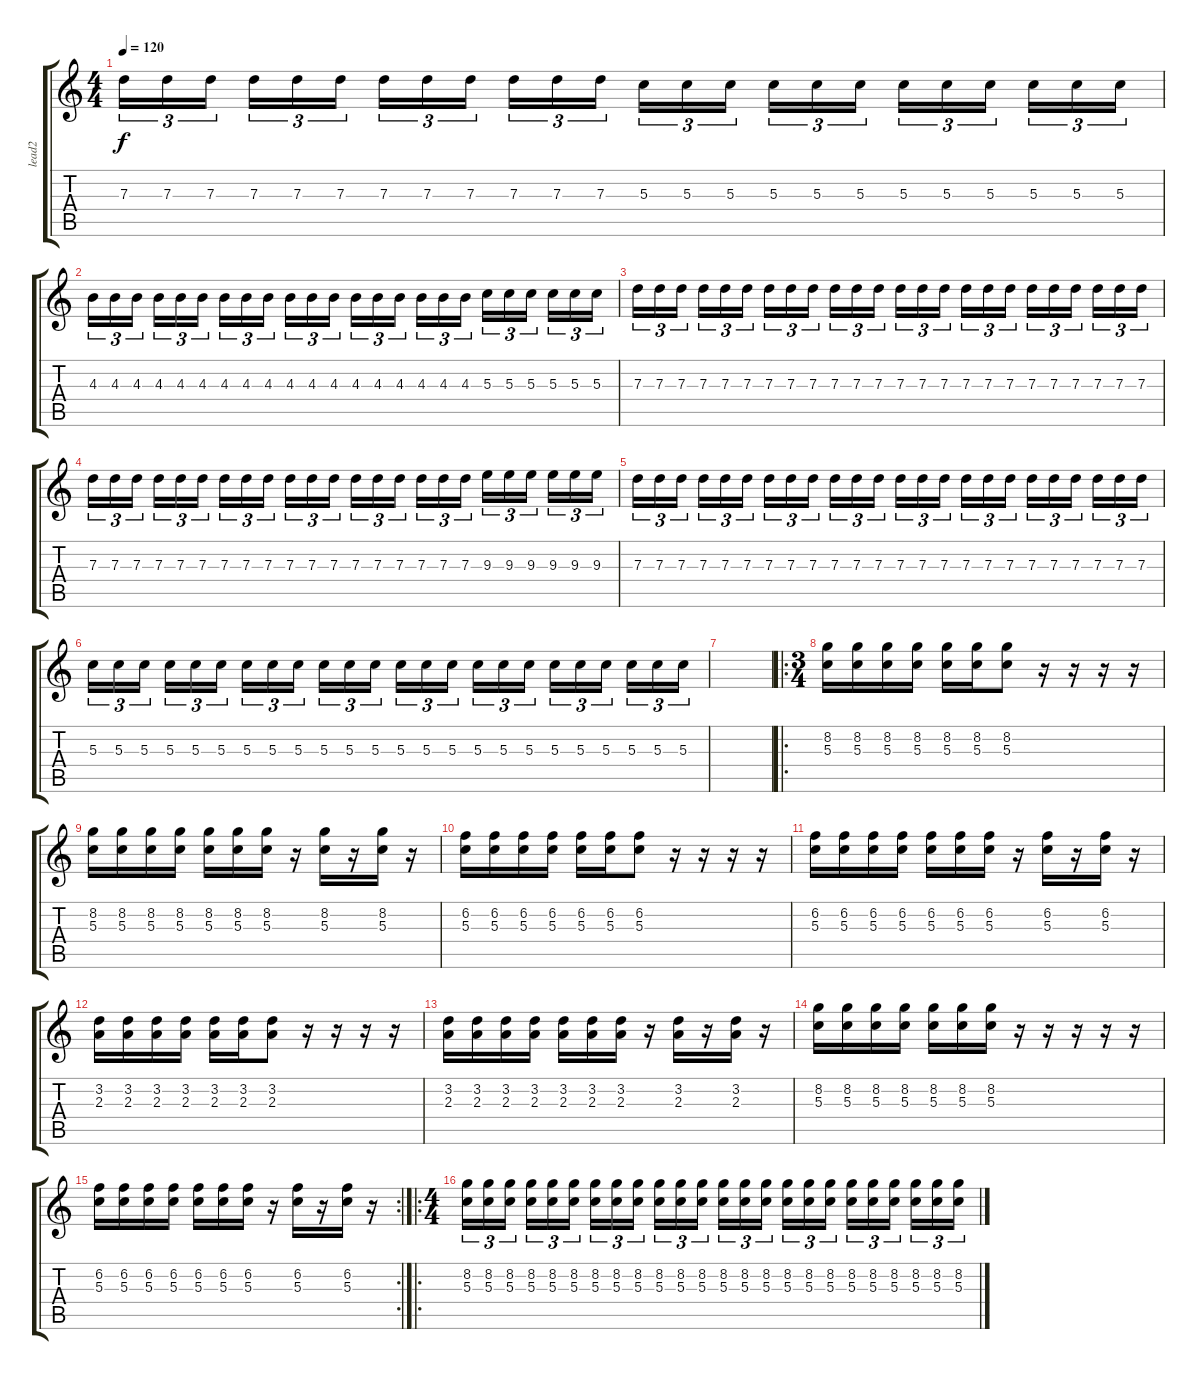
\track ("lead2" "lead2") {instrument distortionguitar}
\staff {score tabs}
\tuning (E4 B3 G3 D3 A2 D2) {hide}
\ts (4 4)
\tempo 120
\clef g2
\ks c
7.3.16{tu (3 2) dy f} 7.3.16{tu (3 2)} 7.3.16{tu (3 2) beam splitsecondary} 7.3.16{tu (3 2)} 7.3.16{tu (3 2)} 7.3.16{tu (3 2)} 7.3.16{tu (3 2)} 7.3.16{tu (3 2)} 7.3.16{tu (3 2) beam splitsecondary} 7.3.16{tu (3 2)} 7.3.16{tu (3 2)} 7.3.16{tu (3 2)} 5.3.16{tu (3 2)} 5.3.16{tu (3 2)} 5.3.16{tu (3 2) beam splitsecondary} 5.3.16{tu (3 2)} 5.3.16{tu (3 2)} 5.3.16{tu (3 2)} 5.3.16{tu (3 2)} 5.3.16{tu (3 2)} 5.3.16{tu (3 2) beam splitsecondary} 5.3.16{tu (3 2)} 5.3.16{tu (3 2)} 5.3.16{tu (3 2)} |
4.3.16{tu (3 2)} 4.3.16{tu (3 2)} 4.3.16{tu (3 2) beam splitsecondary} 4.3.16{tu (3 2)} 4.3.16{tu (3 2)} 4.3.16{tu (3 2)} 4.3.16{tu (3 2)} 4.3.16{tu (3 2)} 4.3.16{tu (3 2) beam splitsecondary} 4.3.16{tu (3 2)} 4.3.16{tu (3 2)} 4.3.16{tu (3 2)} 4.3.16{tu (3 2)} 4.3.16{tu (3 2)} 4.3.16{tu (3 2) beam splitsecondary} 4.3.16{tu (3 2)} 4.3.16{tu (3 2)} 4.3.16{tu (3 2)} 5.3.16{tu (3 2)} 5.3.16{tu (3 2)} 5.3.16{tu (3 2) beam splitsecondary} 5.3.16{tu (3 2)} 5.3.16{tu (3 2)} 5.3.16{tu (3 2)} |
7.3.16{tu (3 2)} 7.3.16{tu (3 2)} 7.3.16{tu (3 2) beam splitsecondary} 7.3.16{tu (3 2)} 7.3.16{tu (3 2)} 7.3.16{tu (3 2)} 7.3.16{tu (3 2)} 7.3.16{tu (3 2)} 7.3.16{tu (3 2) beam splitsecondary} 7.3.16{tu (3 2)} 7.3.16{tu (3 2)} 7.3.16{tu (3 2)} 7.3.16{tu (3 2)} 7.3.16{tu (3 2)} 7.3.16{tu (3 2) beam splitsecondary} 7.3.16{tu (3 2)} 7.3.16{tu (3 2)} 7.3.16{tu (3 2)} 7.3.16{tu (3 2)} 7.3.16{tu (3 2)} 7.3.16{tu (3 2) beam splitsecondary} 7.3.16{tu (3 2)} 7.3.16{tu (3 2)} 7.3.16{tu (3 2)} |
7.3.16{tu (3 2)} 7.3.16{tu (3 2)} 7.3.16{tu (3 2) beam splitsecondary} 7.3.16{tu (3 2)} 7.3.16{tu (3 2)} 7.3.16{tu (3 2)} 7.3.16{tu (3 2)} 7.3.16{tu (3 2)} 7.3.16{tu (3 2) beam splitsecondary} 7.3.16{tu (3 2)} 7.3.16{tu (3 2)} 7.3.16{tu (3 2)} 7.3.16{tu (3 2)} 7.3.16{tu (3 2)} 7.3.16{tu (3 2) beam splitsecondary} 7.3.16{tu (3 2)} 7.3.16{tu (3 2)} 7.3.16{tu (3 2)} 9.3.16{tu (3 2)} 9.3.16{tu (3 2)} 9.3.16{tu (3 2) beam splitsecondary} 9.3.16{tu (3 2)} 9.3.16{tu (3 2)} 9.3.16{tu (3 2)} |
7.3.16{tu (3 2)} 7.3.16{tu (3 2)} 7.3.16{tu (3 2) beam splitsecondary} 7.3.16{tu (3 2)} 7.3.16{tu (3 2)} 7.3.16{tu (3 2)} 7.3.16{tu (3 2)} 7.3.16{tu (3 2)} 7.3.16{tu (3 2) beam splitsecondary} 7.3.16{tu (3 2)} 7.3.16{tu (3 2)} 7.3.16{tu (3 2)} 7.3.16{tu (3 2)} 7.3.16{tu (3 2)} 7.3.16{tu (3 2) beam splitsecondary} 7.3.16{tu (3 2)} 7.3.16{tu (3 2)} 7.3.16{tu (3 2)} 7.3.16{tu (3 2)} 7.3.16{tu (3 2)} 7.3.16{tu (3 2) beam splitsecondary} 7.3.16{tu (3 2)} 7.3.16{tu (3 2)} 7.3.16{tu (3 2)} |
5.3.16{tu (3 2)} 5.3.16{tu (3 2)} 5.3.16{tu (3 2) beam splitsecondary} 5.3.16{tu (3 2)} 5.3.16{tu (3 2)} 5.3.16{tu (3 2)} 5.3.16{tu (3 2)} 5.3.16{tu (3 2)} 5.3.16{tu (3 2) beam splitsecondary} 5.3.16{tu (3 2)} 5.3.16{tu (3 2)} 5.3.16{tu (3 2)} 5.3.16{tu (3 2)} 5.3.16{tu (3 2)} 5.3.16{tu (3 2) beam splitsecondary} 5.3.16{tu (3 2)} 5.3.16{tu (3 2)} 5.3.16{tu (3 2)} 5.3.16{tu (3 2)} 5.3.16{tu (3 2)} 5.3.16{tu (3 2) beam splitsecondary} 5.3.16{tu (3 2)} 5.3.16{tu (3 2)} 5.3.16{tu (3 2)} |
|
\ro
\ts (3 4)
(8.2 5.3).16 (8.2 5.3).16 (8.2 5.3).16 (8.2 5.3).16 (8.2 5.3).16 (8.2 5.3).16 (8.2 5.3).8 r.16 r.16 r.16 r.16 |
(8.2 5.3).16 (8.2 5.3).16 (8.2 5.3).16 (8.2 5.3).16 (8.2 5.3).16 (8.2 5.3).16 (8.2 5.3).16 r.16 (8.2 5.3).16 r.16 (8.2 5.3).16 r.16 |
(6.2 5.3).16 (6.2 5.3).16 (6.2 5.3).16 (6.2 5.3).16 (6.2 5.3).16 (6.2 5.3).16 (6.2 5.3).8 r.16 r.16 r.16 r.16 |
(6.2 5.3).16 (6.2 5.3).16 (6.2 5.3).16 (6.2 5.3).16 (6.2 5.3).16 (6.2 5.3).16 (6.2 5.3).16 r.16 (6.2 5.3).16 r.16 (6.2 5.3).16 r.16 |
(3.2 2.3).16 (3.2 2.3).16 (3.2 2.3).16 (3.2 2.3).16 (3.2 2.3).16 (3.2 2.3).16 (3.2 2.3).8 r.16 r.16 r.16 r.16 |
(3.2 2.3).16 (3.2 2.3).16 (3.2 2.3).16 (3.2 2.3).16 (3.2 2.3).16 (3.2 2.3).16 (3.2 2.3).16 r.16 (3.2 2.3).16 r.16 (3.2 2.3).16 r.16 |
(8.2 5.3).16 (8.2 5.3).16 (8.2 5.3).16 (8.2 5.3).16 (8.2 5.3).16 (8.2 5.3).16 (8.2 5.3).16 r.16 r.16 r.16 r.16 r.16 |
\rc 2
(6.2 5.3).16 (6.2 5.3).16 (6.2 5.3).16 (6.2 5.3).16 (6.2 5.3).16 (6.2 5.3).16 (6.2 5.3).16 r.16 (6.2 5.3).16 r.16 (6.2 5.3).16 r.16 |
\ro
\ts (4 4)
(8.2 5.3).16{tu (3 2)} (8.2 5.3).16{tu (3 2)} (8.2 5.3).16{tu (3 2) beam splitsecondary} (8.2 5.3).16{tu (3 2)} (8.2 5.3).16{tu (3 2)} (8.2 5.3).16{tu (3 2)} (8.2 5.3).16{tu (3 2)} (8.2 5.3).16{tu (3 2)} (8.2 5.3).16{tu (3 2) beam splitsecondary} (8.2 5.3).16{tu (3 2)} (8.2 5.3).16{tu (3 2)} (8.2 5.3).16{tu (3 2)} (8.2 5.3).16{tu (3 2)} (8.2 5.3).16{tu (3 2)} (8.2 5.3).16{tu (3 2) beam splitsecondary} (8.2 5.3).16{tu (3 2)} (8.2 5.3).16{tu (3 2)} (8.2 5.3).16{tu (3 2)} (8.2 5.3).16{tu (3 2)} (8.2 5.3).16{tu (3 2)} (8.2 5.3).16{tu (3 2) beam splitsecondary} (8.2 5.3).16{tu (3 2)} (8.2 5.3).16{tu (3 2)} (8.2 5.3).16{tu (3 2)}
